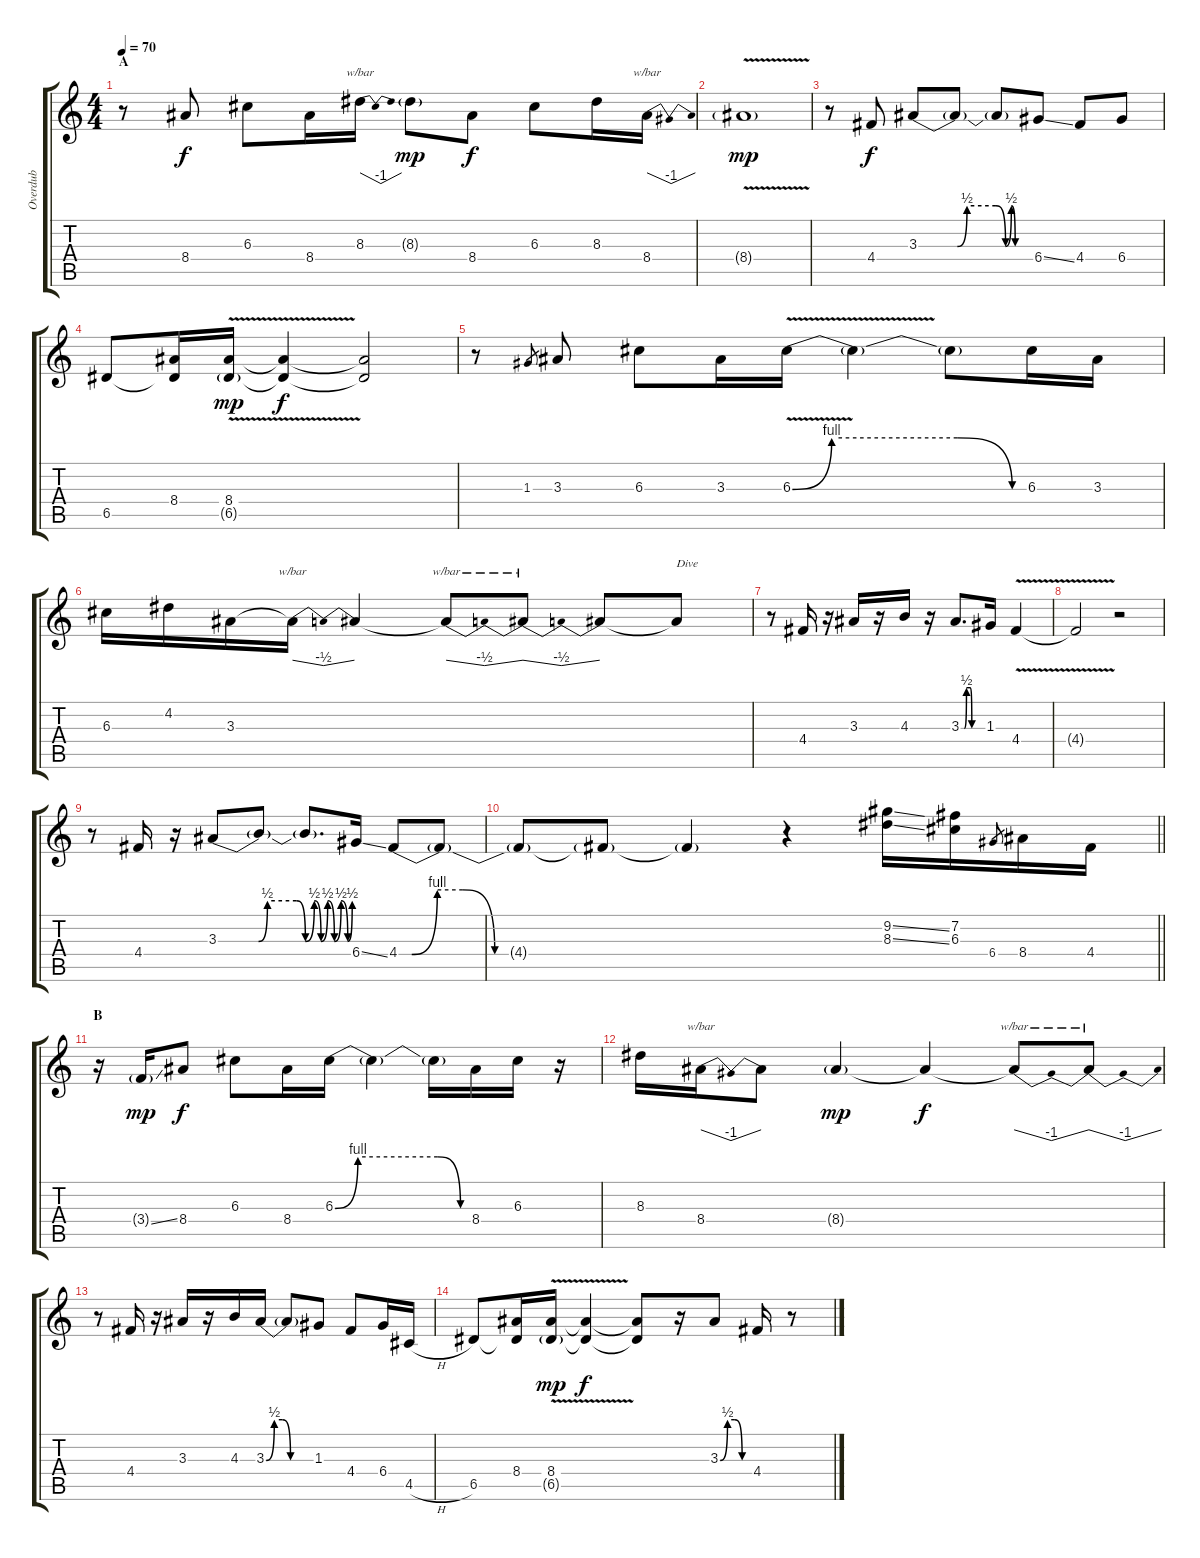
\track ("Overdub" "Overdub") {instrument fretlessbass}
\staff {score tabs}
\tuning (E4 B3 G3 D3 A2 E2) {hide}
\ts (4 4)
\section ("" "A")
\tempo 70
\clef g2
\ks c
r.8{dy f instrument fretlessbass} 8.4.8 6.3.8 8.4.16 8.3.16{tbe (dip default 0 0 30 -4 60 0)} 8.3{g}.8{dy mp} 8.4.8{dy f} 6.3.8 8.3.16 8.4.16{tbe (dip default 0 0 30 -4 60 0)} |
8.4{v g}.1{dy mp} |
r.8 4.4.8{dy f} 3.3{be (custom 0 0 20 0 25 2 40 2 45 0 48 2 50 0 60 0)}.8 3.3{t}.8 3.3{t}.8 6.4{ss}.8 4.4.8 6.4.8 |
6.5.8 (8.4 6.5{t}).16 (8.4{v} 6.5{v g}).16{dy mp} (8.4{t} 6.5{t}).4{dy f} (8.4{t} 6.5{t}).2 |
r.8 1.3.8{gr} 3.3.8 6.3.8 3.3.16 6.3{be (custom 0 0 10 4 42 4 56 0 60 0) v}.16 6.3{t}.4 6.3{t}.8 6.3.16 3.3.16 |
6.3.16 4.2.16 3.3.16 3.3{t}.16{tbe (dip default 0 0 30 -2 60 0)} 3.3{t}.4 3.3{t}.8{tbe (dip default 0 0 30 -2 60 0)} 3.3{t}.8{tbe (dip default 0 0 30 -2 60 0)} 3.3{t}.8 3.3{t}.8{txt "Dive"} |
r.8 4.4.16 r.16 3.3.16 r.16 4.3.16 r.16 3.3{be (custom 0 0 9 0 15 2 25 2 30 0 60 0)}.8{d} 1.3.16 4.4{v}.4 |
4.4{t}.2 r.2 |
r.8 4.4.16 r.16 3.3{be (custom 0 0 18 0 22 2 35 2 39 0 43 2 46 0 49 2 52 0 55 2 58 0 60 2)}.8 3.3{t}.8 3.3{t}.8{d} 6.4{ss}.16 4.4{be (custom 0 0 2 0 6 4 10 4 15 0 45 0 60 0)}.8 4.4{t}.8 |
\barLineRight lightlight
4.4{t}.8 4.4{t}.8 4.4{t}.4 r.4 (9.2{ss} 8.3{ss}).16 (7.2 6.3).16 6.4.8{gr} 8.4.16 4.4.16 |
\section ("" "B")
r.16 3.4{ss g}.16{dy mp} 8.4.8{dy f} 6.3.8 8.4.16 6.3{be (custom 0 0 10 4 45 4 55 0 60 0)}.16 6.3{t}.4 6.3{t}.16 8.4.16 6.3.16 r.16 |
8.3.16 8.4.16{tbe (dip default 0 0 30 -4 60 0)} 8.4{t}.8 8.4{g}.4{dy mp} 8.4{t}.4{dy f} 8.4{t}.8{tbe (dip default 0 0 30 -4 60 0)} 8.4{t}.8{tbe (dip default 0 0 30 -4 60 0)} |
r.8 4.4.16 r.16 3.3.16 r.16 4.3.16 3.3{be (custom 0 0 10 2 20 2 30 0 60 0)}.16 3.3{t}.8 1.3.8 4.4.8 6.4.16 4.5{h}.16 |
6.5.8 (8.4 6.5{t}).16 (8.4{v} 6.5{v g}).16{dy mp} (8.4{t} 6.5{t}).4{dy f} (8.4{t} 6.5{t}).8 r.16 3.3{be (custom 0 0 15 2 30 2 45 0 60 0)}.8 4.4.16 r.8
